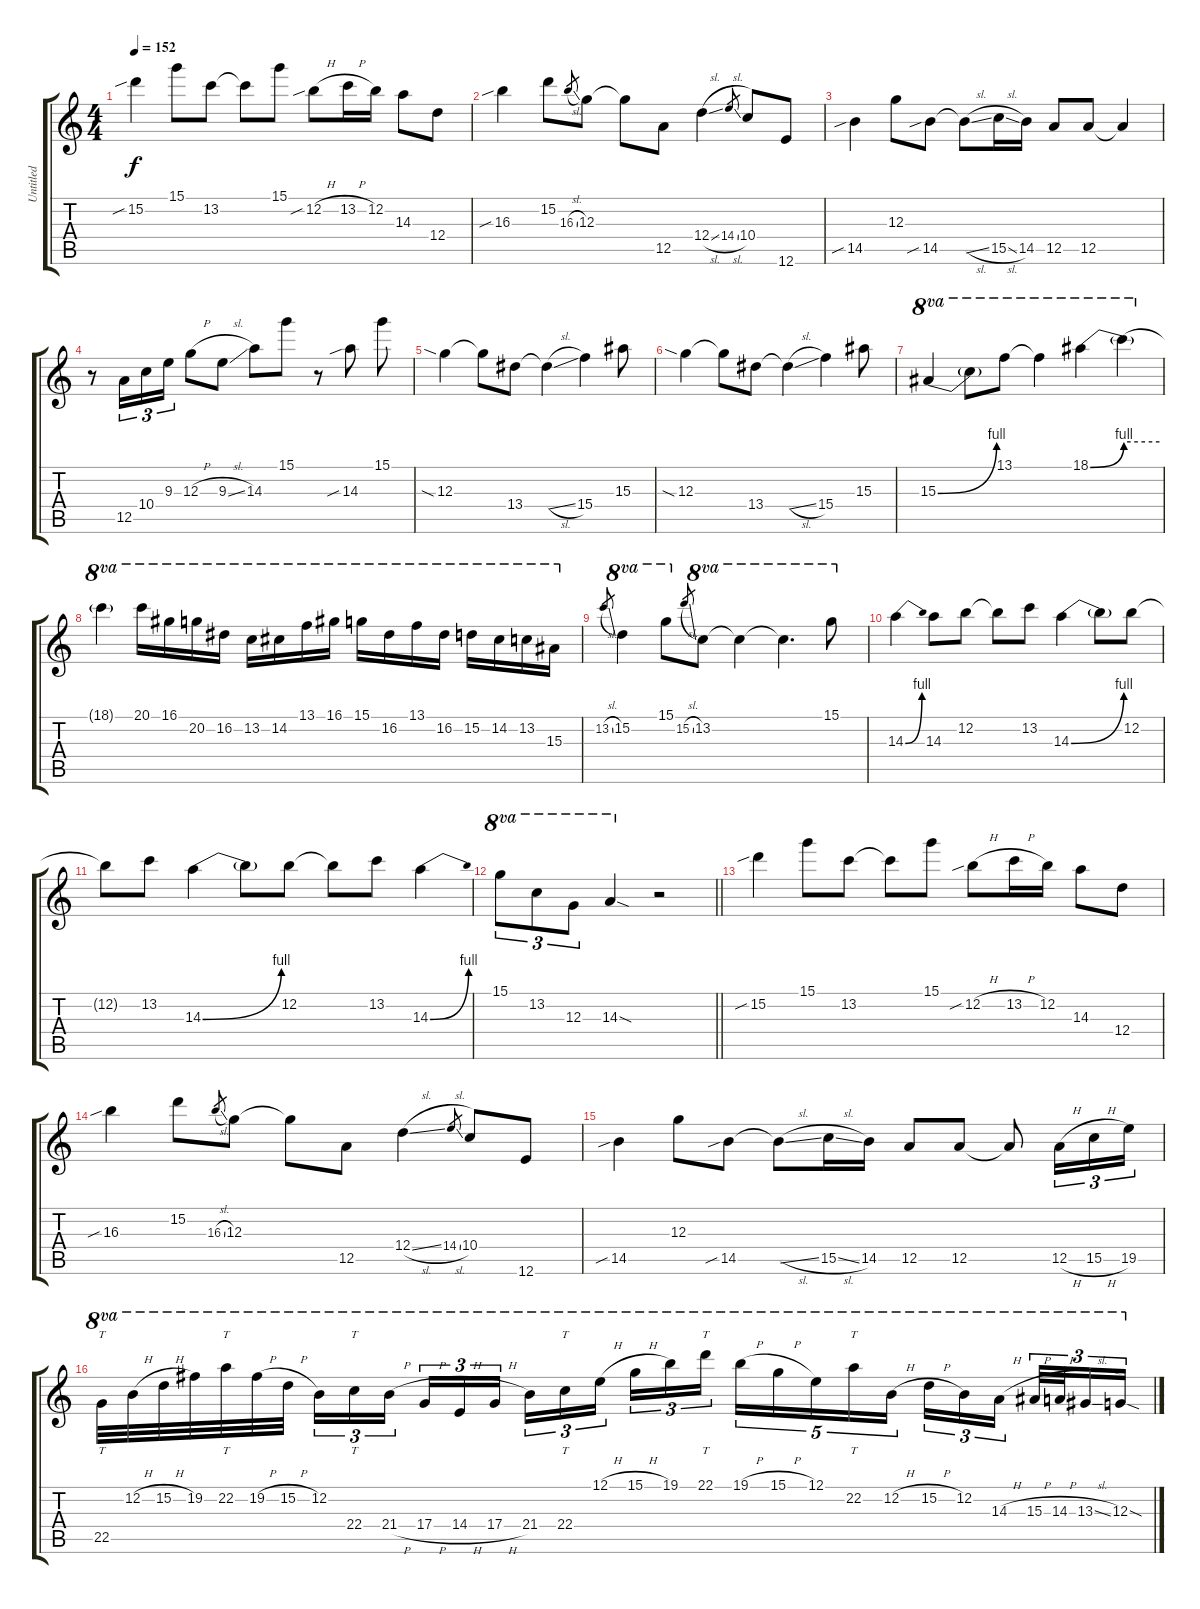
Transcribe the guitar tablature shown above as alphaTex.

\track ("Untitled" "Untitled") {instrument overdrivenguitar}
\staff {score tabs}
\tuning (E4 B3 G3 D3 A2 E2) {hide}
\ts (4 4)
\tempo 152
\clef g2
\ks c
15.2{sib}.4{dy f} 15.1.8 13.2.8 13.2{t}.8 15.1.8 12.2{sib h}.8 13.2{h}.16 12.2.16 14.3.8 12.4.8 |
16.3{sib}.4 15.2.8 16.3{sl}.8{gr} 12.3.8 12.3{t}.8 12.5.8 12.4{sl}.4 14.4{sl}.8{gr} 10.4.8 12.6.8 |
14.5{sib}.4 12.3.8 14.5{sib}.8 14.5{sl t}.8 15.5{sl}.16 14.5.16 12.5.8 12.5.8 12.5{t}.4 |
r.8 12.5.16{tu (3 2)} 10.4.16{tu (3 2)} 9.3.16{tu (3 2)} 12.3{h}.8 9.3{sl}.8 14.3.8 15.1.8 r.8 14.3{sib}.8 15.1.8 |
12.3{sia}.4 12.3{t}.8 13.4.8 13.4{sl t}.4 15.4.4 15.3.8 |
12.3{sia}.4 12.3{t}.8 13.4.8 13.4{sl t}.4 15.4.4 15.3.8 |
15.3{be (bend 0 0 60 4)}.4{ot 8va} 15.3{t}.8{ot 8va} 13.1.8{ot 8va} 13.1{t}.4{ot 8va} 18.1{be (bend 0 0 60 4)}.4{ot 8va} 18.1{be (hold 0 4 60 4) t}.4{ot 8va} |
18.1{t}.4{ot 8va} 20.1.16{ot 8va} 16.1.16{ot 8va} 20.2.16{ot 8va} 16.2.16{ot 8va} 13.2.16{ot 8va} 14.2.16{ot 8va} 13.1.16{ot 8va} 16.1.16{ot 8va} 15.1.16{ot 8va} 16.2.16{ot 8va} 13.1.16{ot 8va} 16.2.16{ot 8va} 15.2.16{ot 8va} 14.2.16{ot 8va} 13.2.16{ot 8va} 15.3.16{ot 8va} |
13.2{sl}.8{gr} 15.2.4{ot 8va} 15.1.8{ot 8va} 15.2{sl}.8{gr} 13.2.8{ot 8va} 13.2{t}.4{ot 8va} 13.2{t}.4{d ot 8va} 15.1.8{ot 8va} |
14.3{be (bend 0 0 60 4)}.4 14.3.8 12.2.8 12.2{t}.8 13.2.8 14.3{be (bend 0 0 60 4)}.4 14.3{t}.8 12.2.8 |
12.2{t}.8 13.2.8 14.3{be (bend 0 0 60 4)}.4 14.3{t}.8 12.2.8 12.2{t}.8 13.2.8 14.3{be (bend 0 0 60 4)}.4 |
\barLineRight lightlight
15.1.8{tu (3 2) ot 8va} 13.2.8{tu (3 2) ot 8va} 12.3.8{tu (3 2) ot 8va} 14.3{sod}.4{ot 8va} r.2 |
15.2{sib}.4 15.1.8 13.2.8 13.2{t}.8 15.1.8 12.2{sib h}.8 13.2{h}.16 12.2.16 14.3.8 12.4.8 |
16.3{sib}.4 15.2.8 16.3{sl}.8{gr} 12.3.8 12.3{t}.8 12.5.8 12.4{sl}.4 14.4{sl}.8{gr} 10.4.8 12.6.8 |
14.5{sib}.4 12.3.8 14.5{sib}.8 14.5{sl t}.8 15.5{sl}.16 14.5.16 12.5.8 12.5.8 12.5{t}.8 12.5{h}.16{tu (3 2)} 15.5{h}.16{tu (3 2)} 19.5.16{tu (3 2)} |
22.5.32{tt ot 8va} 12.2{h}.32{ot 8va} 15.2{h}.32{ot 8va} 19.2.32{ot 8va} 22.2.32{tt ot 8va} 19.2{h}.32{ot 8va} 15.2{h}.32{ot 8va beam splitsecondary} 12.2.16{tu (3 2) ot 8va} 22.4.16{tt tu (3 2) ot 8va} 21.4{h}.16{tu (3 2) ot 8va beam splitsecondary} 17.4{h}.16{tu (3 2) ot 8va} 14.4{h}.16{tu (3 2) ot 8va} 17.4{h}.16{tu (3 2) ot 8va beam splitsecondary} 21.4.16{tu (3 2) ot 8va} 22.4.16{tt tu (3 2) ot 8va} 12.1{h}.16{tu (3 2) ot 8va beam splitsecondary} 15.1{h}.16{tu (3 2) ot 8va} 19.1.16{tu (3 2) ot 8va} 22.1.16{tt tu (3 2) ot 8va beam splitsecondary} 19.1{h}.16{tu (5 4) ot 8va} 15.1{h}.16{tu (5 4) ot 8va} 12.1.16{tu (5 4) ot 8va} 22.2.16{tt tu (5 4) ot 8va} 12.2{h}.16{tu (5 4) ot 8va beam splitsecondary} 15.2{h}.16{tu (3 2) ot 8va} 12.2.16{tu (3 2) ot 8va} 14.3{h}.16{tu (3 2) ot 8va beam splitsecondary} 15.3{h}.32{tu (3 2) ot 8va} 14.3{h}.32{tu (3 2) ot 8va} 13.3{sl}.16{tu (3 2) ot 8va} 12.3{sod}.16{tu (3 2) ot 8va}
